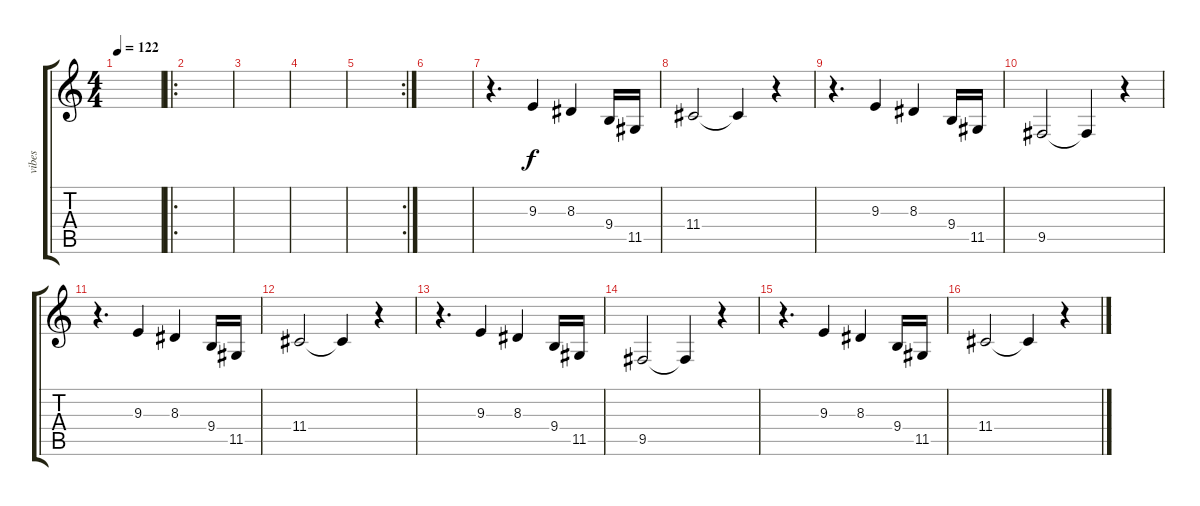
\track ("vibes" "vibes") {instrument vibraphone}
\staff {score tabs}
\tuning (E4 B3 G3 D3 A2 E2) {hide}
\ts (4 4)
\tempo 122
\clef g2
\ks c
|
\ro
|
|
|
\rc 2
|
|
r.4{d} 9.3.4 8.3.4 9.4.16 11.5.16 |
11.4.2 11.4{t}.4 r.4 |
r.4{d} 9.3.4 8.3.4 9.4.16 11.5.16 |
9.5.2 9.5{t}.4 r.4 |
r.4{d} 9.3.4 8.3.4 9.4.16 11.5.16 |
11.4.2 11.4{t}.4 r.4 |
r.4{d} 9.3.4 8.3.4 9.4.16 11.5.16 |
9.5.2 9.5{t}.4 r.4 |
r.4{d} 9.3.4 8.3.4 9.4.16 11.5.16 |
11.4.2 11.4{t}.4 r.4
